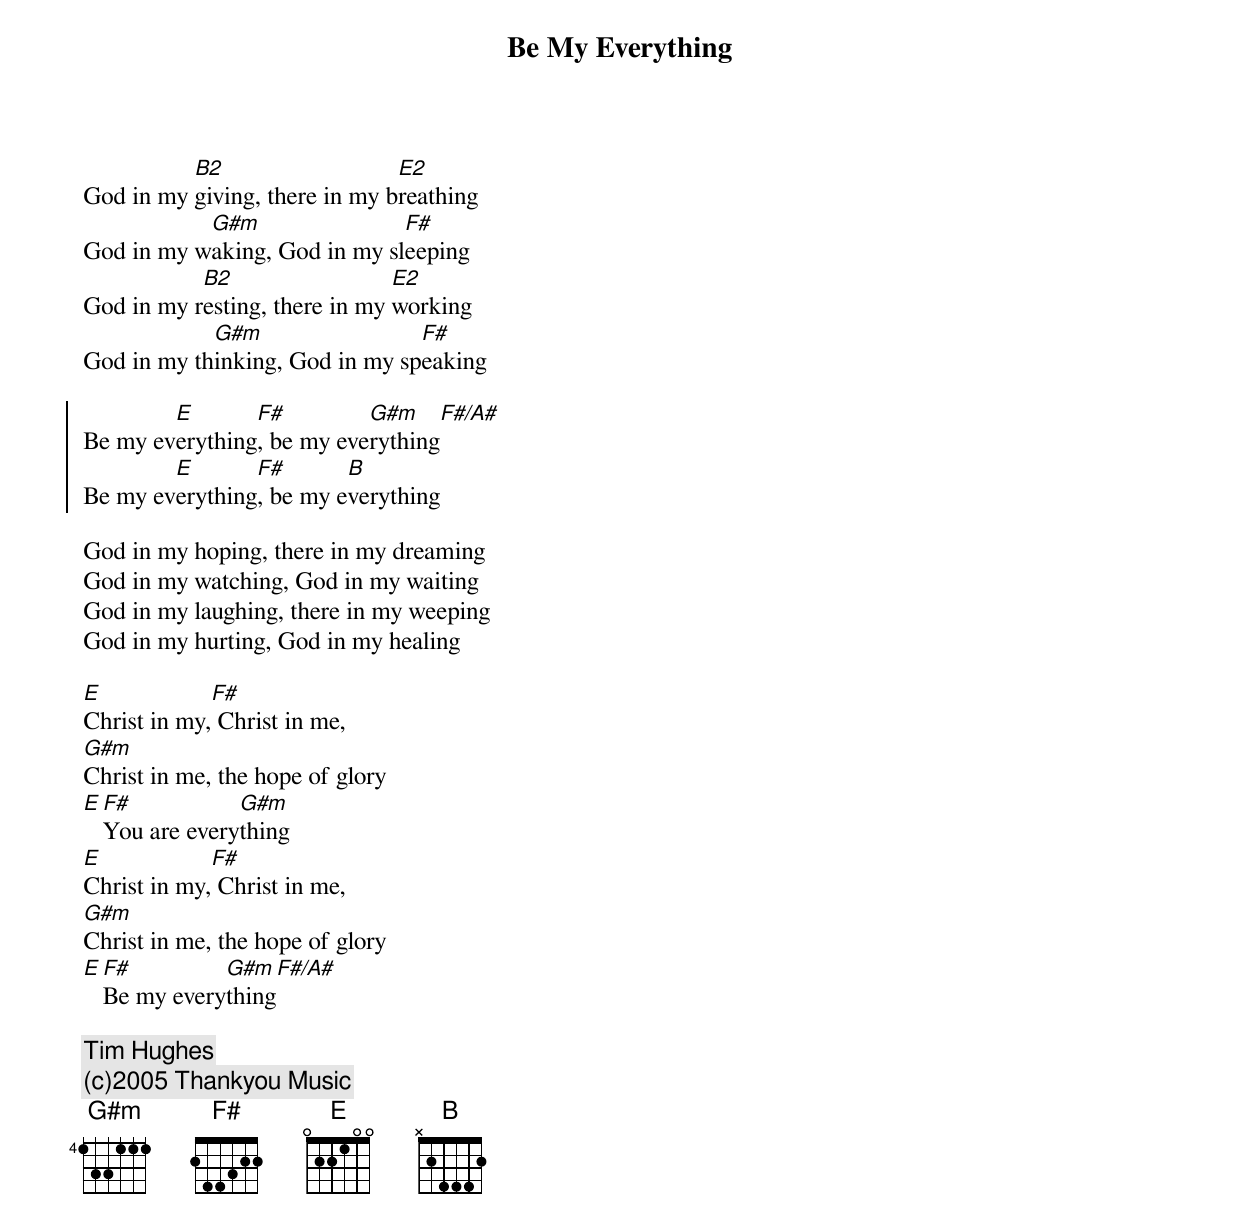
{title:Be My Everything}
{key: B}
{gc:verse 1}
God in my [B2]giving, there in my b[E2]reathing
God in my w[G#m]aking, God in my sl[F#]eeping
God in my r[B2]esting, there in my [E2]working
God in my th[G#m]inking, God in my sp[F#]eaking

{soc}
Be my ev[E]erything[F#], be my eve[G#m]rything[F#/A#]
Be my ev[E]erything[F#], be my e[B]verything
{eoc}

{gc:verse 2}
God in my hoping, there in my dreaming
God in my watching, God in my waiting
God in my laughing, there in my weeping
God in my hurting, God in my healing

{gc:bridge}
[E]Christ in my,[F#] Christ in me,
[G#m]Christ in me, the hope of glory
[E][F#]You are every[G#m]thing
[E]Christ in my,[F#] Christ in me,
[G#m]Christ in me, the hope of glory
[E][F#]Be my every[G#m]thing[F#/A#]

{c: Tim Hughes}
{c:(c)2005 Thankyou Music}
